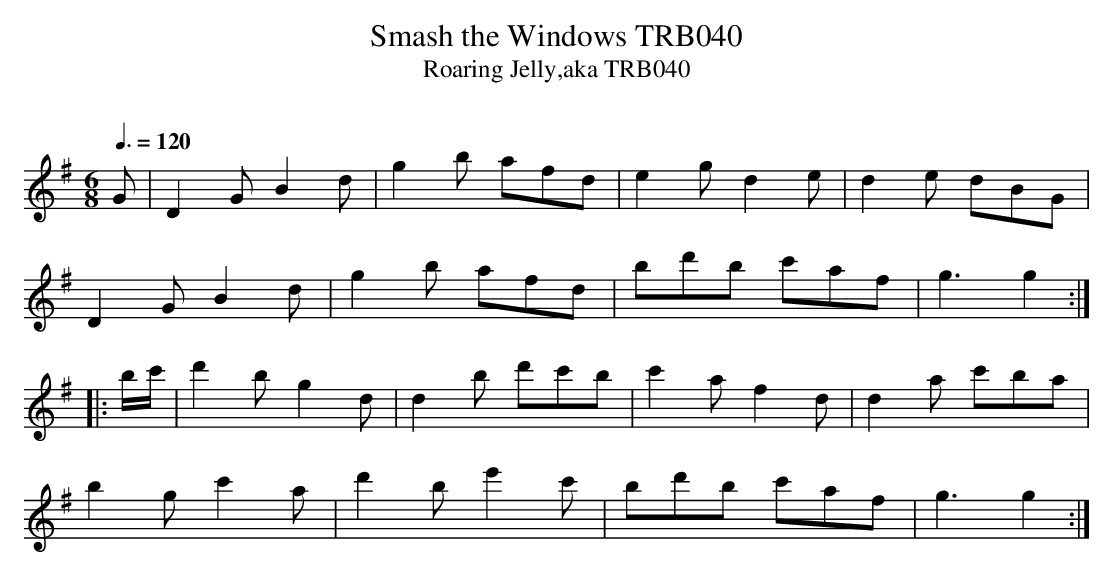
X:1
T:Smash the Windows TRB040
T:Roaring Jelly,aka TRB040
Q:3/8=120
L:1/8
M:6/8
O:
K:G
G | D2 G B2 d | g2 b afd | e2 g d2 e | d2 e dBG |
D2 G B2 d | g2 b afd | bd'b c'af | g3 g2 :|
|:b/c'/ | d'2 b g2 d | d2 b d'c'b | c'2 a f2 d | d2 a c'ba |
b2 g c'2 a | d'2 b e'2 c' | bd'b c'af | g3 g2 :|
